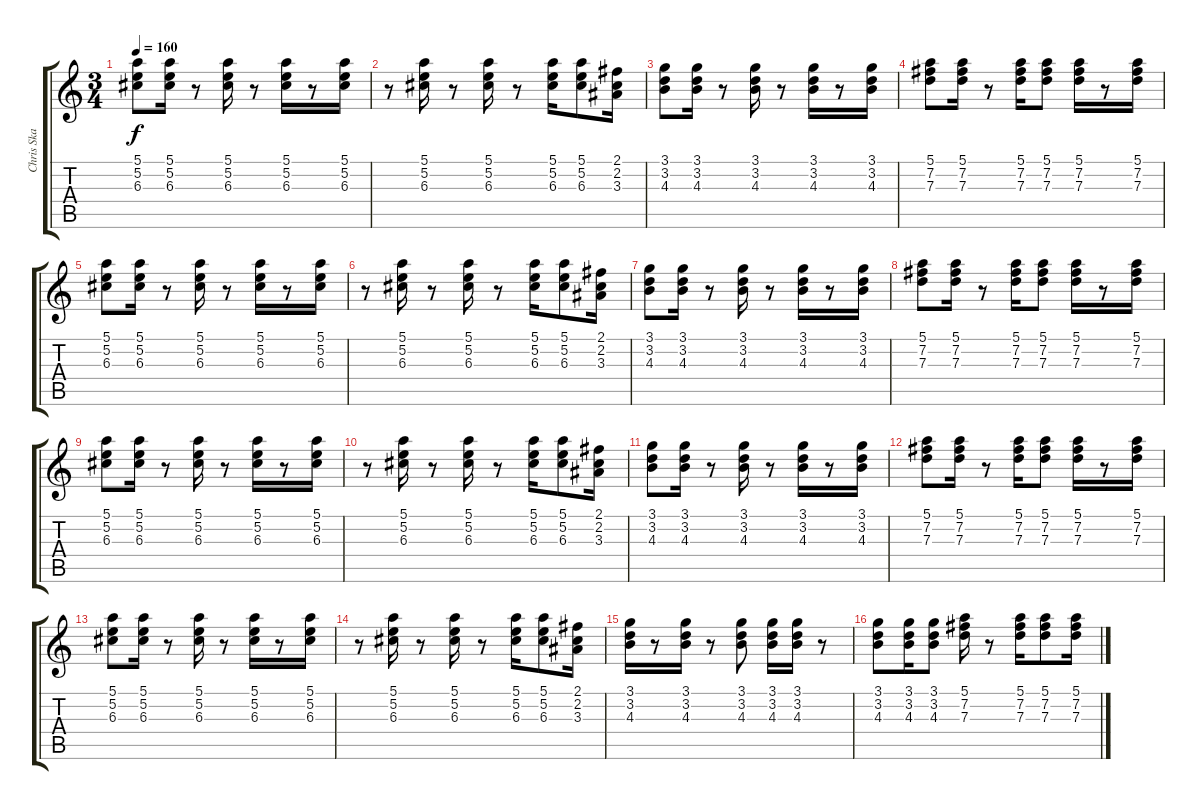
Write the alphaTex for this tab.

\track ("Chris Ska" "Chris Ska") {instrument electricguitarclean}
\staff {score tabs}
\tuning (E4 B3 G3 D3 A2 E2) {hide}
\ts (3 4)
\tempo 160
\clef g2
\ks c
(5.1 5.2 6.3).8{dy f instrument electricguitarclean} (5.1 5.2 6.3).16 r.8 (5.1 5.2 6.3).16 r.8 (5.1 5.2 6.3).16 r.8 (5.1 5.2 6.3).16 |
r.8 (5.1 5.2 6.3).16 r.8 (5.1 5.2 6.3).16 r.8 (5.1 5.2 6.3).16 (5.1 5.2 6.3).8 (2.1 2.2 3.3).16 |
(3.1 3.2 4.3).8 (3.1 3.2 4.3).16 r.8 (3.1 3.2 4.3).16 r.8 (3.1 3.2 4.3).16 r.8 (3.1 3.2 4.3).16 |
(5.1 7.2 7.3).8 (5.1 7.2 7.3).16 r.8 (5.1 7.2 7.3).16 (5.1 7.2 7.3).8 (5.1 7.2 7.3).16 r.8 (5.1 7.2 7.3).16 |
(5.1 5.2 6.3).8 (5.1 5.2 6.3).16 r.8 (5.1 5.2 6.3).16 r.8 (5.1 5.2 6.3).16 r.8 (5.1 5.2 6.3).16 |
r.8 (5.1 5.2 6.3).16 r.8 (5.1 5.2 6.3).16 r.8 (5.1 5.2 6.3).16 (5.1 5.2 6.3).8 (2.1 2.2 3.3).16 |
(3.1 3.2 4.3).8 (3.1 3.2 4.3).16 r.8 (3.1 3.2 4.3).16 r.8 (3.1 3.2 4.3).16 r.8 (3.1 3.2 4.3).16 |
(5.1 7.2 7.3).8 (5.1 7.2 7.3).16 r.8 (5.1 7.2 7.3).16 (5.1 7.2 7.3).8 (5.1 7.2 7.3).16 r.8 (5.1 7.2 7.3).16 |
(5.1 5.2 6.3).8 (5.1 5.2 6.3).16 r.8 (5.1 5.2 6.3).16 r.8 (5.1 5.2 6.3).16 r.8 (5.1 5.2 6.3).16 |
r.8 (5.1 5.2 6.3).16 r.8 (5.1 5.2 6.3).16 r.8 (5.1 5.2 6.3).16 (5.1 5.2 6.3).8 (2.1 2.2 3.3).16 |
(3.1 3.2 4.3).8 (3.1 3.2 4.3).16 r.8 (3.1 3.2 4.3).16 r.8 (3.1 3.2 4.3).16 r.8 (3.1 3.2 4.3).16 |
(5.1 7.2 7.3).8 (5.1 7.2 7.3).16 r.8 (5.1 7.2 7.3).16 (5.1 7.2 7.3).8 (5.1 7.2 7.3).16 r.8 (5.1 7.2 7.3).16 |
(5.1 5.2 6.3).8 (5.1 5.2 6.3).16 r.8 (5.1 5.2 6.3).16 r.8 (5.1 5.2 6.3).16 r.8 (5.1 5.2 6.3).16 |
r.8 (5.1 5.2 6.3).16 r.8 (5.1 5.2 6.3).16 r.8 (5.1 5.2 6.3).16 (5.1 5.2 6.3).8 (2.1 2.2 3.3).16 |
(3.1 3.2 4.3).16 r.8 (3.1 3.2 4.3).16 r.8 (3.1 3.2 4.3).8 (3.1 3.2 4.3).16 (3.1 3.2 4.3).16 r.8 |
(3.1 3.2 4.3).8 (3.1 3.2 4.3).16 (3.1 3.2 4.3).8 (5.1 7.2 7.3).16 r.8 (5.1 7.2 7.3).16 (5.1 7.2 7.3).8 (5.1 7.2 7.3).16
